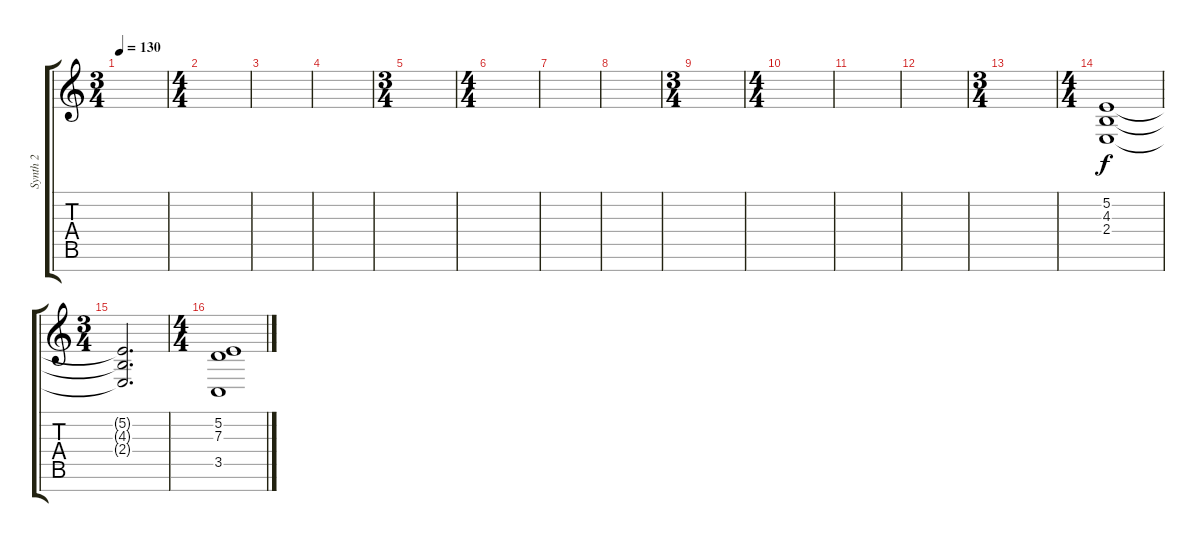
\track ("Synth 2" "Synth 2") {instrument synthstrings1}
\staff {score tabs}
\tuning (E4 B3 G3 D3 A2 E2 B1) {hide}
\ts (3 4)
\tempo 130
\clef g2
\ks c
|
\ts (4 4)
|
|
|
\ts (3 4)
|
\ts (4 4)
|
|
|
\ts (3 4)
|
\ts (4 4)
|
|
|
\ts (3 4)
|
\ts (4 4)
(5.2 4.3 2.4).1 |
\ts (3 4)
(5.2{t} 4.3{t} 2.4{t}).2{d} |
\ts (4 4)
(5.2 7.3 3.5).1
